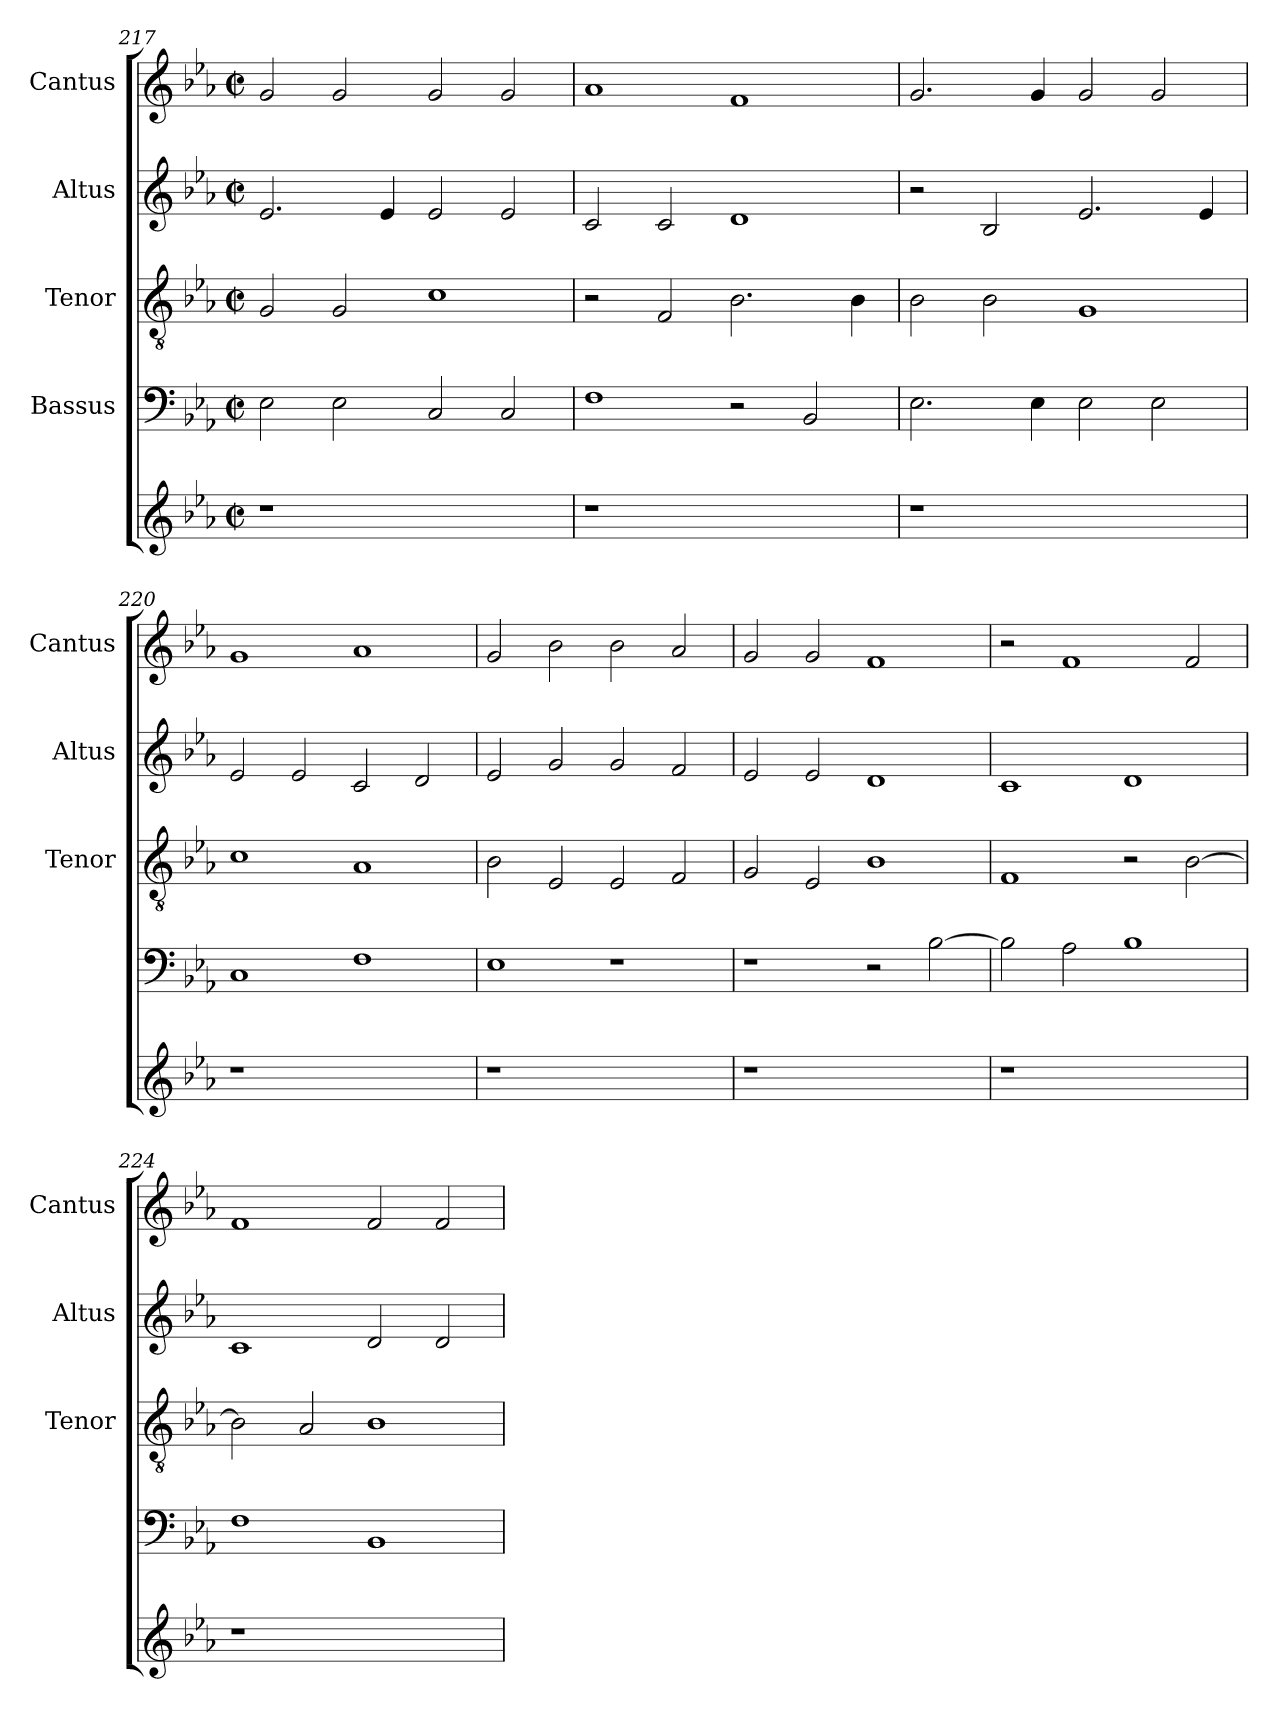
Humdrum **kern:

**kern	**kern	**kern	**kern	**kern
*part5	*part4	*part3	*part2	*part1
*staff5	*staff4	*staff3	*staff2	*staff1
*	*I"Bassus	*I"Tenor	*I"Altus	*I"Cantus
*	*	*I'Tenor	*I'Altus	*I'Cantus
*clefG2	*clefF4	*clefGv2	*clefG2	*clefG2
*k[b-e-a-]	*k[b-e-a-]	*k[b-e-a-]	*k[b-e-a-]	*k[b-e-a-]
*E-:	*E-:	*E-:	*E-:	*E-:
*M2/2	*M2/2	*M2/2	*M2/2	*M2/2
*met(c|)	*met(c|)	*met(c|)	*met(c|)	*met(c|)
=217	=217	=217	=217	=217
1r	2E-\	2G/	2.e-/	2g/
.	2E-\	2G/	.	2g/
.	.	.	4e-/	.
1ryy	2C/	1c	2e-/	2g/
.	2C/	.	2e-/	2g/
=218	=218	=218	=218	=218
1r	1F	2r	2c/	1a-
.	.	2F/	2c/	.
1ryy	2r	2.B-\	1d	1f
.	2BB-/	.	.	.
.	.	4B-\	.	.
!!LO:LB:g=z
=219	=219	=219	=219	=219
1r	2.E-\	2B-\	2r	2.g/
.	.	2B-\	2B-/	.
.	4E-\	.	.	4g/
1ryy	2E-\	1G	2.e-/	2g/
.	2E-\	.	.	2g/
.	.	.	4e-/	.
=220	=220	=220	=220	=220
1r	1C	1c	2e-/	1g
.	.	.	2e-/	.
1ryy	1F	1A-	2c/	1a-
.	.	.	2d/	.
=221	=221	=221	=221	=221
1r	1E-	2B-\	2e-/	2g/
.	.	2E-/	2g/	2b-\
1ryy	1r	2E-/	2g/	2b-\
.	.	2F/	2f/	2a-/
=222	=222	=222	=222	=222
1r	1r	2G/	2e-/	2g/
.	.	2E-/	2e-/	2g/
1ryy	2r	1B-	1d	1f
.	[>2B-\	.	.	.
=223	=223	=223	=223	=223
1r	2B-\]	1F	1c	2r
.	2A-\	.	.	1f
1ryy	1B-	2r	1d	.
.	.	[<2B-\	.	2f/
!!LO:PB:g=z
=224	=224	=224	=224	=224
1r	1F	2B-\]	1c	1f
.	.	2A-/	.	.
1ryy	1BB-	1B-	2d/	2f/
.	.	.	2d/	2f/
=	=	=	=	=
*-	*-	*-	*-	*-
